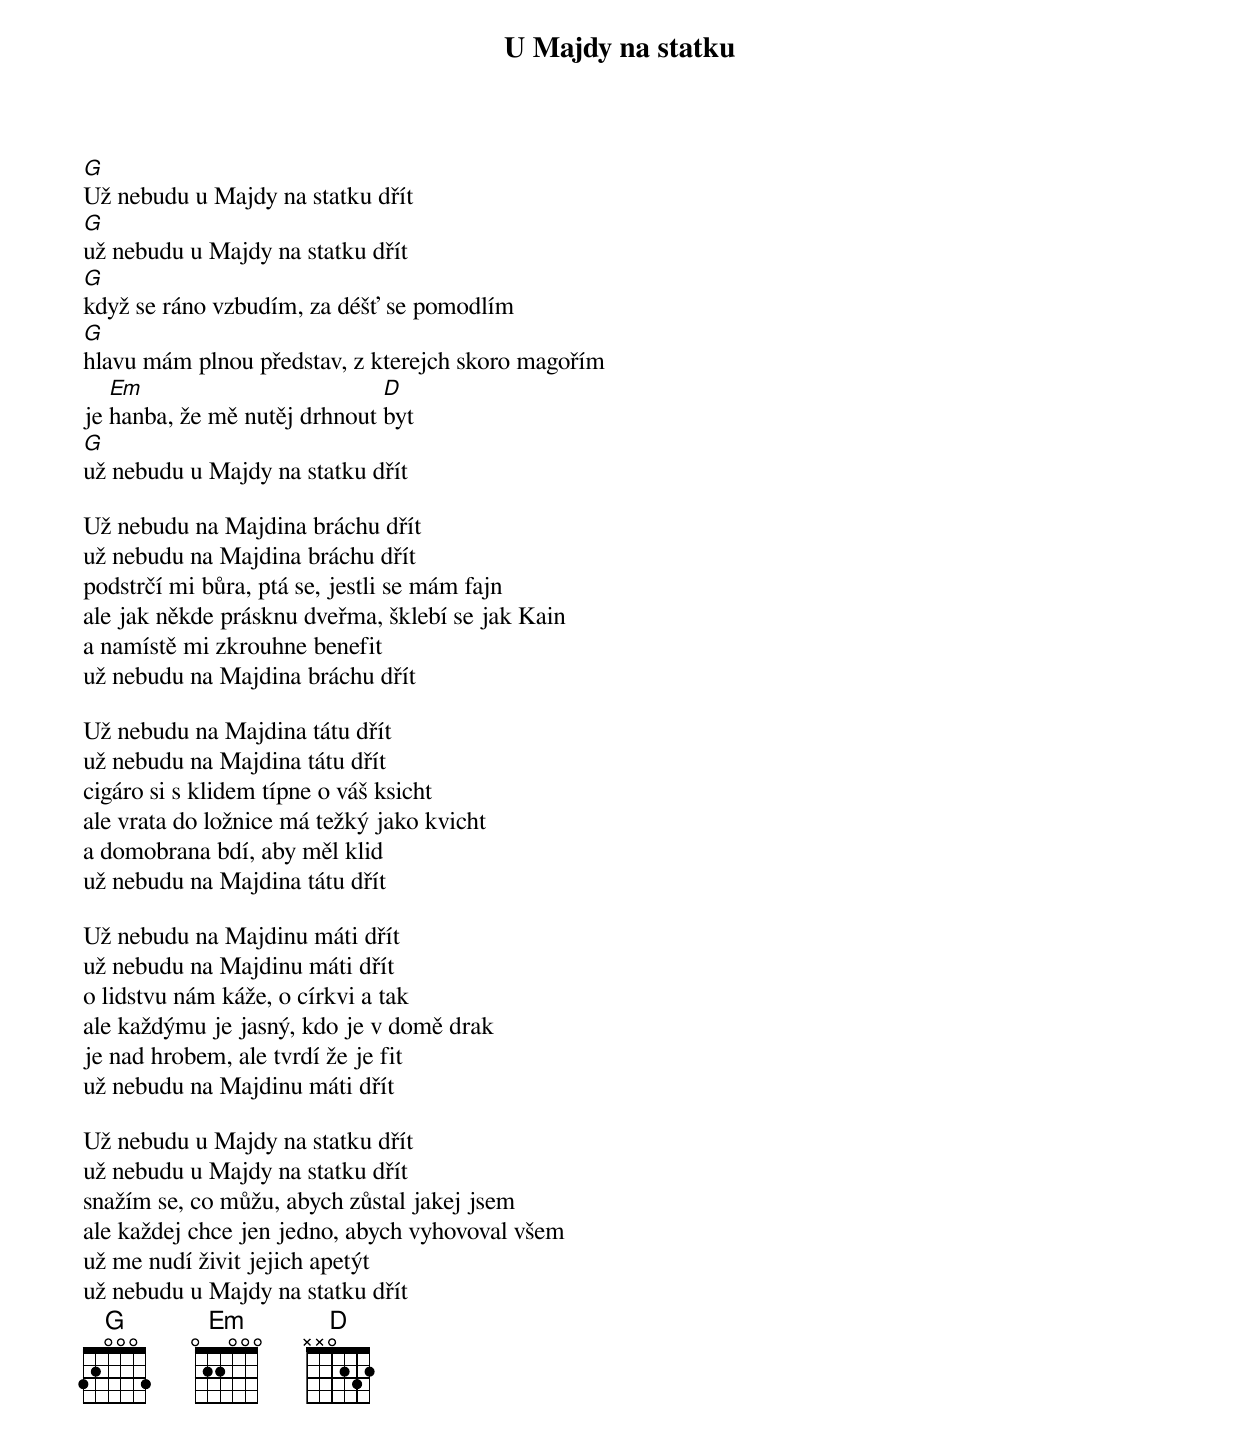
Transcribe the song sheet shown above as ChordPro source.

{title: U Majdy na statku}

[G]Už nebudu u Majdy na statku dřít
[G]už nebudu u Majdy na statku dřít
[G]když se ráno vzbudím, za déšť se pomodlím
[G]hlavu mám plnou představ, z kterejch skoro magořím
je [Em]hanba, že mě nutěj drhnout [D]byt
[G]už nebudu u Majdy na statku dřít

Už nebudu na Majdina bráchu dřít
už nebudu na Majdina bráchu dřít
podstrčí mi bůra, ptá se, jestli se mám fajn
ale jak někde prásknu dveřma, šklebí se jak Kain
a namístě mi zkrouhne benefit
už nebudu na Majdina bráchu dřít

Už nebudu na Majdina tátu dřít
už nebudu na Majdina tátu dřít
cigáro si s klidem típne o váš ksicht
ale vrata do ložnice má težký jako kvicht
a domobrana bdí, aby měl klid
už nebudu na Majdina tátu dřít

Už nebudu na Majdinu máti dřít
už nebudu na Majdinu máti dřít
o lidstvu nám káže, o církvi a tak
ale každýmu je jasný, kdo je v domě drak
je nad hrobem, ale tvrdí že je fit
už nebudu na Majdinu máti dřít

Už nebudu u Majdy na statku dřít
už nebudu u Majdy na statku dřít
snažím se, co můžu, abych zůstal jakej jsem
ale každej chce jen jedno, abych vyhovoval všem
už me nudí živit jejich apetýt
už nebudu u Majdy na statku dřít
